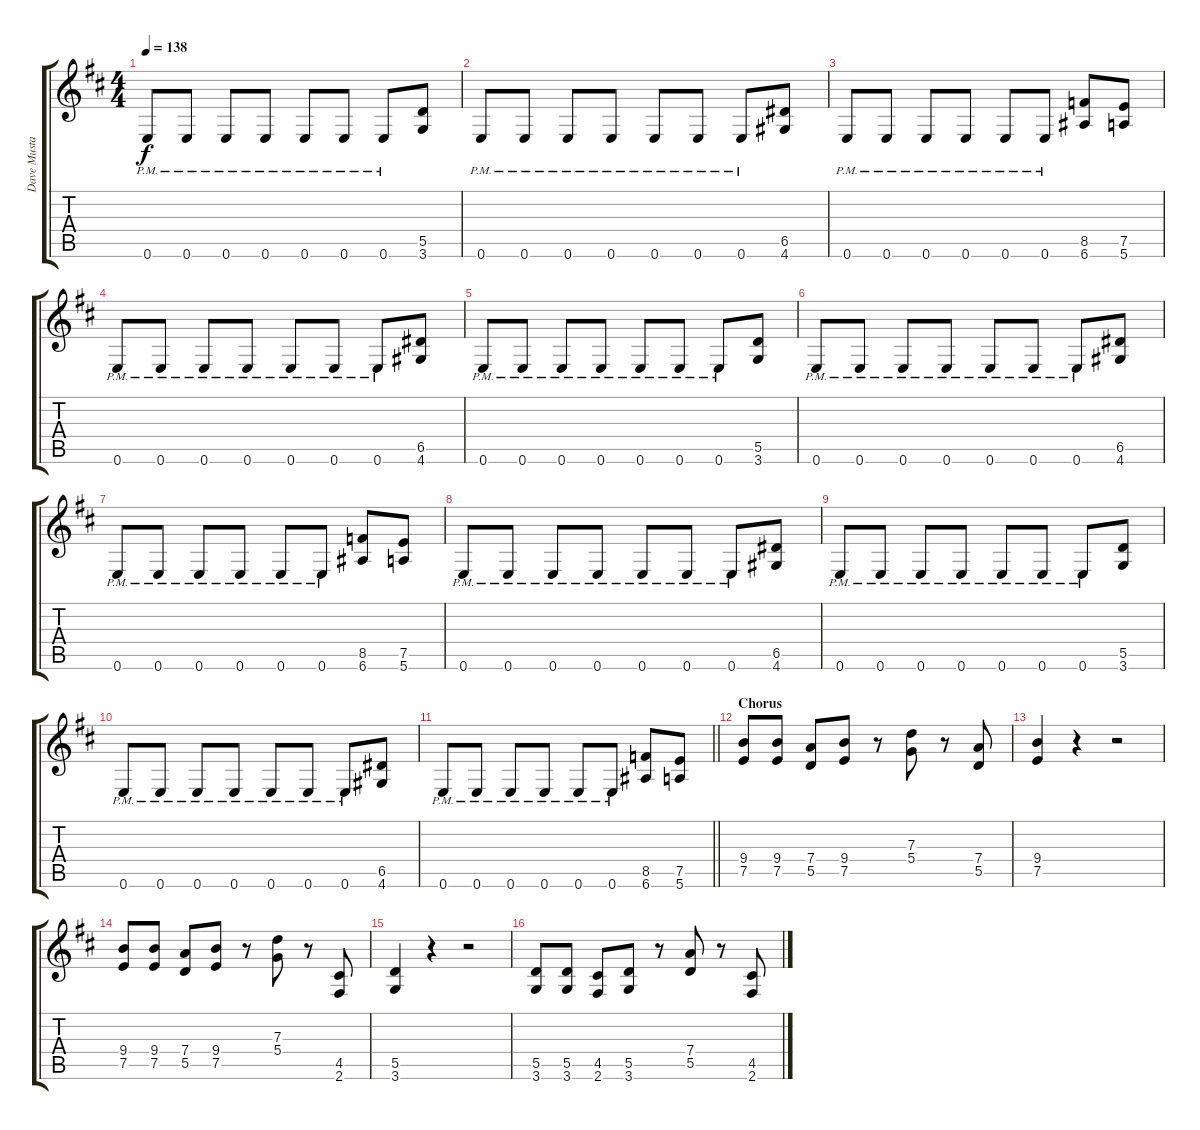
\track ("Dave Mustaine" "Dave Musta") {instrument distortionguitar}
\staff {score tabs}
\tuning (E4 B3 G3 D3 A2 E2) {hide}
\ts (4 4)
\tempo 138
\clef g2
\ks d
0.6{pm}.8{dy f} 0.6{pm}.8 0.6{pm}.8 0.6{pm}.8 0.6{pm}.8 0.6{pm}.8 0.6{pm}.8 (5.5 3.6).8 |
0.6{pm}.8 0.6{pm}.8 0.6{pm}.8 0.6{pm}.8 0.6{pm}.8 0.6{pm}.8 0.6{pm}.8 (6.5 4.6).8 |
0.6{pm}.8 0.6{pm}.8 0.6{pm}.8 0.6{pm}.8 0.6{pm}.8 0.6{pm}.8 (8.5 6.6).8 (7.5 5.6).8 |
0.6{pm}.8 0.6{pm}.8 0.6{pm}.8 0.6{pm}.8 0.6{pm}.8 0.6{pm}.8 0.6{pm}.8 (6.5 4.6).8 |
0.6{pm}.8 0.6{pm}.8 0.6{pm}.8 0.6{pm}.8 0.6{pm}.8 0.6{pm}.8 0.6{pm}.8 (5.5 3.6).8 |
0.6{pm}.8 0.6{pm}.8 0.6{pm}.8 0.6{pm}.8 0.6{pm}.8 0.6{pm}.8 0.6{pm}.8 (6.5 4.6).8 |
0.6{pm}.8 0.6{pm}.8 0.6{pm}.8 0.6{pm}.8 0.6{pm}.8 0.6{pm}.8 (8.5 6.6).8 (7.5 5.6).8 |
0.6{pm}.8 0.6{pm}.8 0.6{pm}.8 0.6{pm}.8 0.6{pm}.8 0.6{pm}.8 0.6{pm}.8 (6.5 4.6).8 |
0.6{pm}.8 0.6{pm}.8 0.6{pm}.8 0.6{pm}.8 0.6{pm}.8 0.6{pm}.8 0.6{pm}.8 (5.5 3.6).8 |
0.6{pm}.8 0.6{pm}.8 0.6{pm}.8 0.6{pm}.8 0.6{pm}.8 0.6{pm}.8 0.6{pm}.8 (6.5 4.6).8 |
\barLineRight lightlight
0.6{pm}.8 0.6{pm}.8 0.6{pm}.8 0.6{pm}.8 0.6{pm}.8 0.6{pm}.8 (8.5 6.6).8 (7.5 5.6).8 |
\section ("" "Chorus")
(9.4 7.5).8 (9.4 7.5).8 (7.4 5.5).8 (9.4 7.5).8 r.8 (7.3 5.4).8 r.8 (7.4 5.5).8 |
(9.4 7.5).4 r.4 r.2 |
(9.4 7.5).8 (9.4 7.5).8 (7.4 5.5).8 (9.4 7.5).8 r.8 (7.3 5.4).8 r.8 (4.5 2.6).8 |
(5.5 3.6).4 r.4 r.2 |
(5.5 3.6).8 (5.5 3.6).8 (4.5 2.6).8 (5.5 3.6).8 r.8 (7.4 5.5).8 r.8 (4.5 2.6).8
